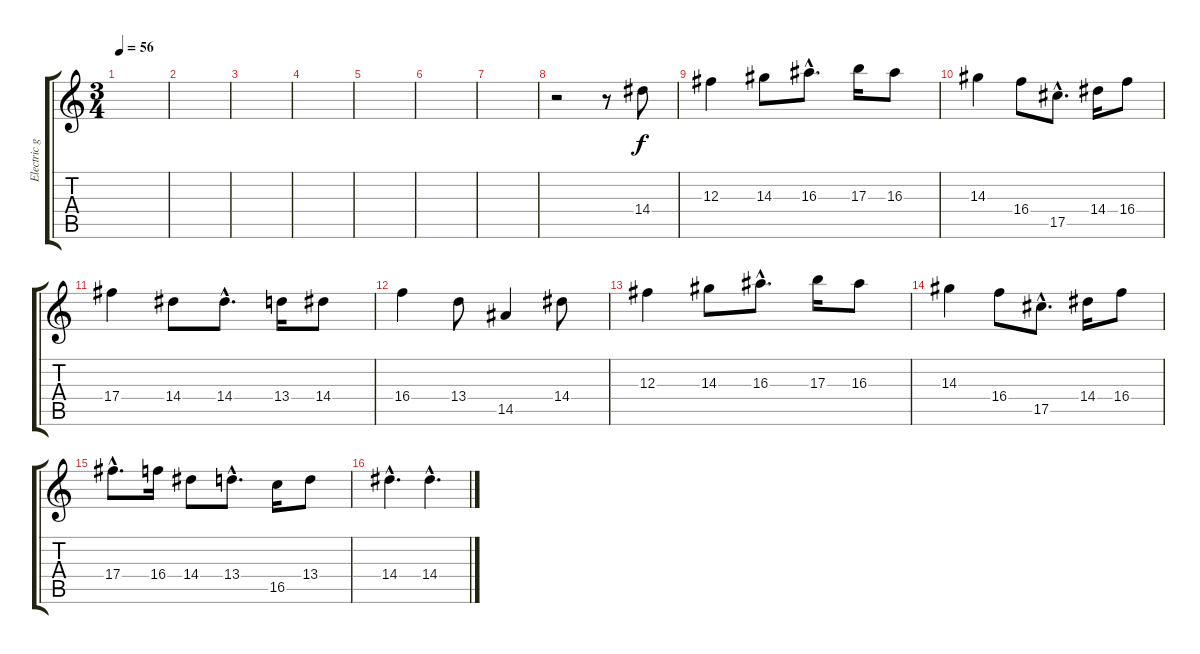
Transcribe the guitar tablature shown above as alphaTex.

\track ("Electric gtr 1" "Electric g") {instrument overdrivenguitar}
\staff {score tabs}
\tuning (Eb4 Bb3 Gb3 Db3 Ab2 Eb2) {hide}
\ts (3 4)
\tempo 56
\clef g2
\ks c
|
|
|
|
|
|
|
r.2 r.8 14.4.8 |
12.3.4 14.3.8 16.3{hac}.8{d} 17.3.16 16.3.8 |
14.3.4 16.4.8 17.5{hac}.8{d} 14.4.16 16.4.8 |
17.4.4 14.4.8 14.4{hac}.8{d} 13.4.16 14.4.8 |
16.4.4 13.4.8 14.5.4 14.4.8 |
12.3.4 14.3.8 16.3{hac}.8{d} 17.3.16 16.3.8 |
14.3.4 16.4.8 17.5{hac}.8{d} 14.4.16 16.4.8 |
17.4{hac}.8{d} 16.4.16 14.4.8 13.4{hac}.8{d} 16.5.16 13.4.8 |
14.4{hac}.4{d} 14.4{hac}.4{d}
